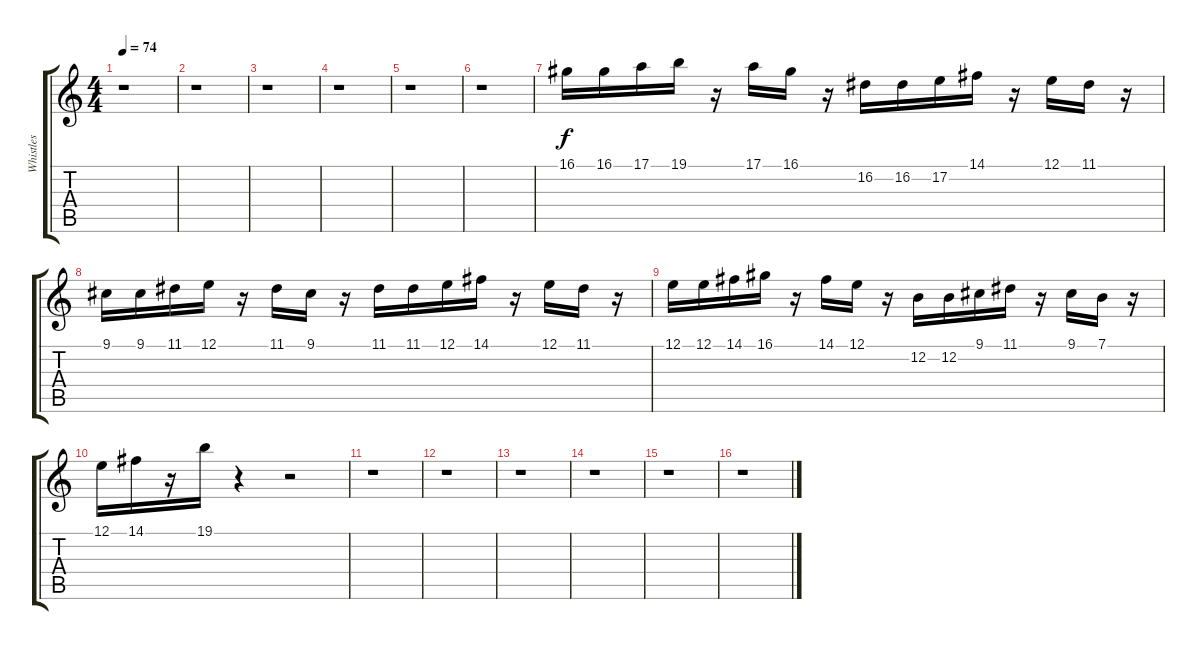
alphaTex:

\track ("Whistles" "Whistles") {instrument voiceoohs}
\staff {score tabs}
\tuning (E4 B3 G3 D3 A2 E2) {hide}
\ts (4 4)
\tempo 74
\clef g2
\ks c
r.1{dy f} |
r.1 |
r.1 |
r.1 |
r.1 |
r.1 |
16.1.16 16.1.16 17.1.16 19.1.16 r.16 17.1.16 16.1.16 r.16 16.2.16 16.2.16 17.2.16 14.1.16 r.16 12.1.16 11.1.16 r.16 |
9.1.16 9.1.16 11.1.16 12.1.16 r.16 11.1.16 9.1.16 r.16 11.1.16 11.1.16 12.1.16 14.1.16 r.16 12.1.16 11.1.16 r.16 |
12.1.16 12.1.16 14.1.16 16.1.16 r.16 14.1.16 12.1.16 r.16 12.2.16 12.2.16 9.1.16 11.1.16 r.16 9.1.16 7.1.16 r.16 |
12.1.16 14.1.16 r.16 19.1.16 r.4 r.2 |
r.1 |
r.1 |
r.1 |
r.1 |
r.1 |
r.1
